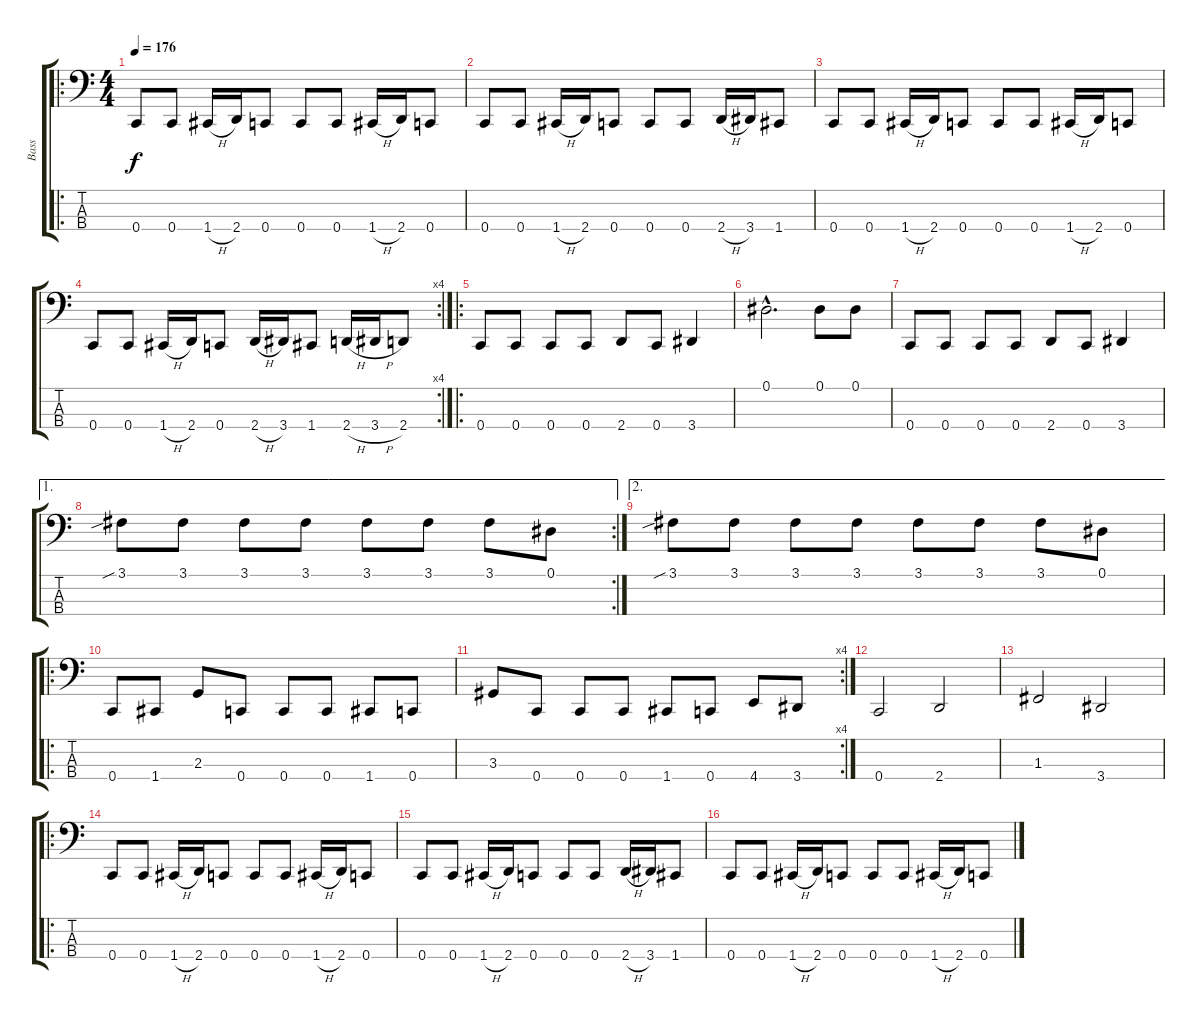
\track ("Bass" "Bass") {instrument electricbassfinger}
\staff {score tabs}
\tuning (Eb2 Bb1 F1 C1) {hide}
\ro
\ts (4 4)
\tempo 176
\clef f4
\ks c
0.4.8{dy f} 0.4.8 1.4{h}.16 2.4.16 0.4.8 0.4.8 0.4.8 1.4{h}.16 2.4.16 0.4.8 |
0.4.8 0.4.8 1.4{h}.16 2.4.16 0.4.8 0.4.8 0.4.8 2.4{h}.16 3.4.16 1.4.8 |
0.4.8 0.4.8 1.4{h}.16 2.4.16 0.4.8 0.4.8 0.4.8 1.4{h}.16 2.4.16 0.4.8 |
\rc 4
0.4.8 0.4.8 1.4{h}.16 2.4.16 0.4.8 2.4{h}.16 3.4.16 1.4.8 2.4{h}.16 3.4{h}.16 2.4.8 |
\ro
0.4.8 0.4.8 0.4.8 0.4.8 2.4.8 0.4.8 3.4.4 |
0.1{hac}.2{d} 0.1.8 0.1.8 |
0.4.8 0.4.8 0.4.8 0.4.8 2.4.8 0.4.8 3.4.4 |
\ae 1
\rc 2
3.1{sib}.8 3.1.8 3.1.8 3.1.8 3.1.8 3.1.8 3.1.8 0.1.8 |
\ae 2
3.1{sib}.8 3.1.8 3.1.8 3.1.8 3.1.8 3.1.8 3.1.8 0.1.8 |
\ro
0.4.8 1.4.8 2.3.8 0.4.8 0.4.8 0.4.8 1.4.8 0.4.8 |
\rc 4
3.3.8 0.4.8 0.4.8 0.4.8 1.4.8 0.4.8 4.4.8 3.4.8 |
0.4.2 2.4.2 |
1.3.2 3.4.2 |
\ro
0.4.8 0.4.8 1.4{h}.16 2.4.16 0.4.8 0.4.8 0.4.8 1.4{h}.16 2.4.16 0.4.8 |
0.4.8 0.4.8 1.4{h}.16 2.4.16 0.4.8 0.4.8 0.4.8 2.4{h}.16 3.4.16 1.4.8 |
0.4.8 0.4.8 1.4{h}.16 2.4.16 0.4.8 0.4.8 0.4.8 1.4{h}.16 2.4.16 0.4.8
